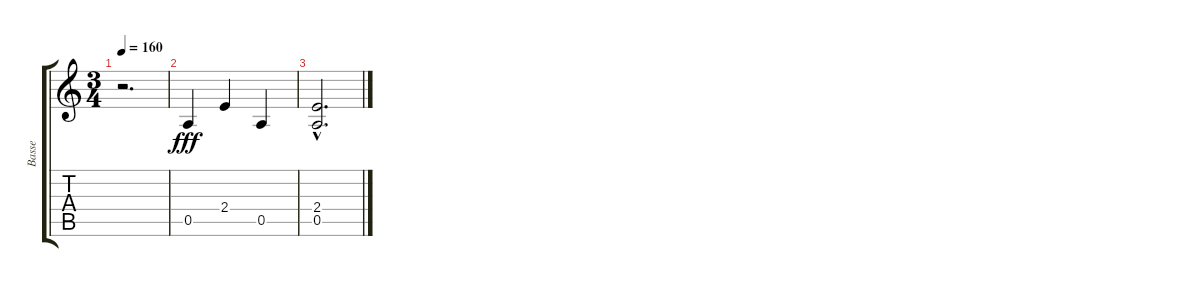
\track ("Basse" "Basse") {instrument electricbassfinger}
\staff {score tabs}
\tuning (E4 B3 G3 D3 A2 E2) {hide}
\ts (3 4)
\tempo 160
\clef g2
\ks c
r.2{d dy fff} |
0.5.4 2.4.4 0.5.4 |
(2.4{hac} 0.5{hac}).2{d}
